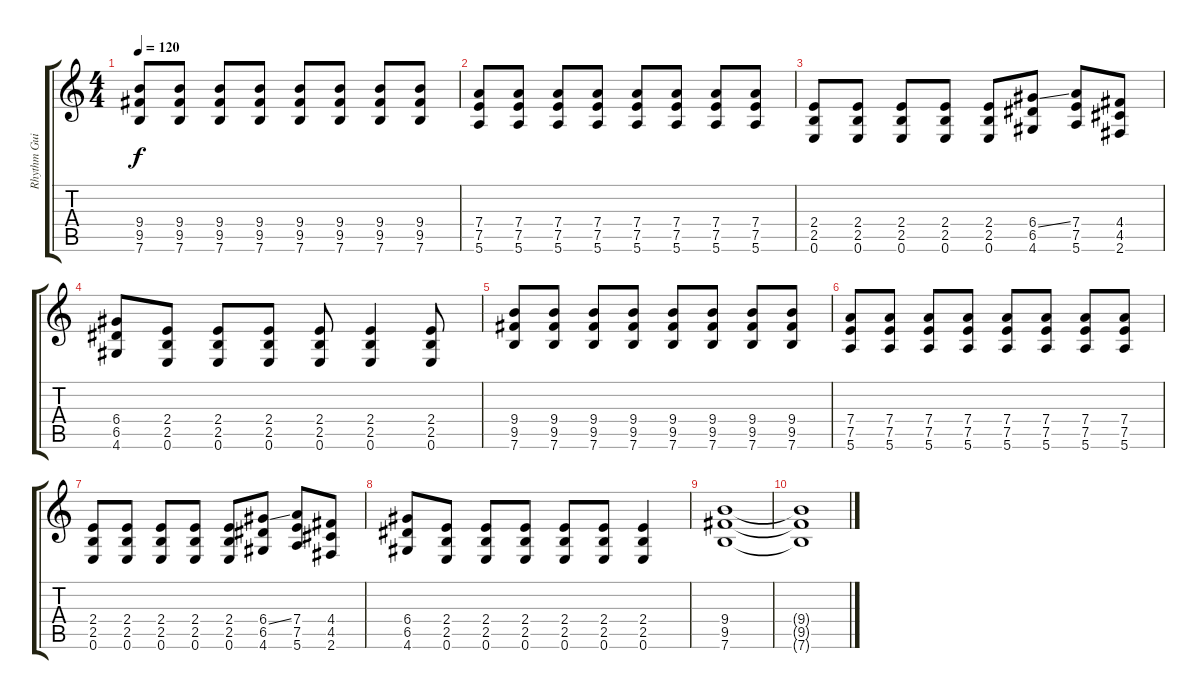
\track ("Rhythm Guitar" "Rhythm Gui") {instrument distortionguitar}
\staff {score tabs}
\tuning (E4 B3 G3 D3 A2 E2) {hide}
\ts (4 4)
\tempo 120
\clef g2
\ks c
(9.4 9.5 7.6).8{dy f} (9.4 9.5 7.6).8 (9.4 9.5 7.6).8 (9.4 9.5 7.6).8 (9.4 9.5 7.6).8 (9.4 9.5 7.6).8 (9.4 9.5 7.6).8 (9.4 9.5 7.6).8 |
(7.4 7.5 5.6).8 (7.4 7.5 5.6).8 (7.4 7.5 5.6).8 (7.4 7.5 5.6).8 (7.4 7.5 5.6).8 (7.4 7.5 5.6).8 (7.4 7.5 5.6).8 (7.4 7.5 5.6).8 |
(2.4 2.5 0.6).8 (2.4 2.5 0.6).8 (2.4 2.5 0.6).8 (2.4 2.5 0.6).8 (2.4 2.5 0.6).8 (6.4{ss} 6.5 4.6).8 (7.4 7.5 5.6).8 (4.4 4.5 2.6).8 |
(6.4 6.5 4.6).8 (2.4 2.5 0.6).8 (2.4 2.5 0.6).8 (2.4 2.5 0.6).8 (2.4 2.5 0.6).8 (2.4 2.5 0.6).4 (2.4 2.5 0.6).8 |
(9.4 9.5 7.6).8 (9.4 9.5 7.6).8 (9.4 9.5 7.6).8 (9.4 9.5 7.6).8 (9.4 9.5 7.6).8 (9.4 9.5 7.6).8 (9.4 9.5 7.6).8 (9.4 9.5 7.6).8 |
(7.4 7.5 5.6).8 (7.4 7.5 5.6).8 (7.4 7.5 5.6).8 (7.4 7.5 5.6).8 (7.4 7.5 5.6).8 (7.4 7.5 5.6).8 (7.4 7.5 5.6).8 (7.4 7.5 5.6).8 |
(2.4 2.5 0.6).8 (2.4 2.5 0.6).8 (2.4 2.5 0.6).8 (2.4 2.5 0.6).8 (2.4 2.5 0.6).8 (6.4{ss} 6.5 4.6).8 (7.4 7.5 5.6).8 (4.4 4.5 2.6).8 |
(6.4 6.5 4.6).8 (2.4 2.5 0.6).8 (2.4 2.5 0.6).8 (2.4 2.5 0.6).8 (2.4 2.5 0.6).8 (2.4 2.5 0.6).8 (2.4 2.5 0.6).4 |
(9.4 9.5 7.6).1 |
(9.4{t} 9.5{t} 7.6{t}).1
